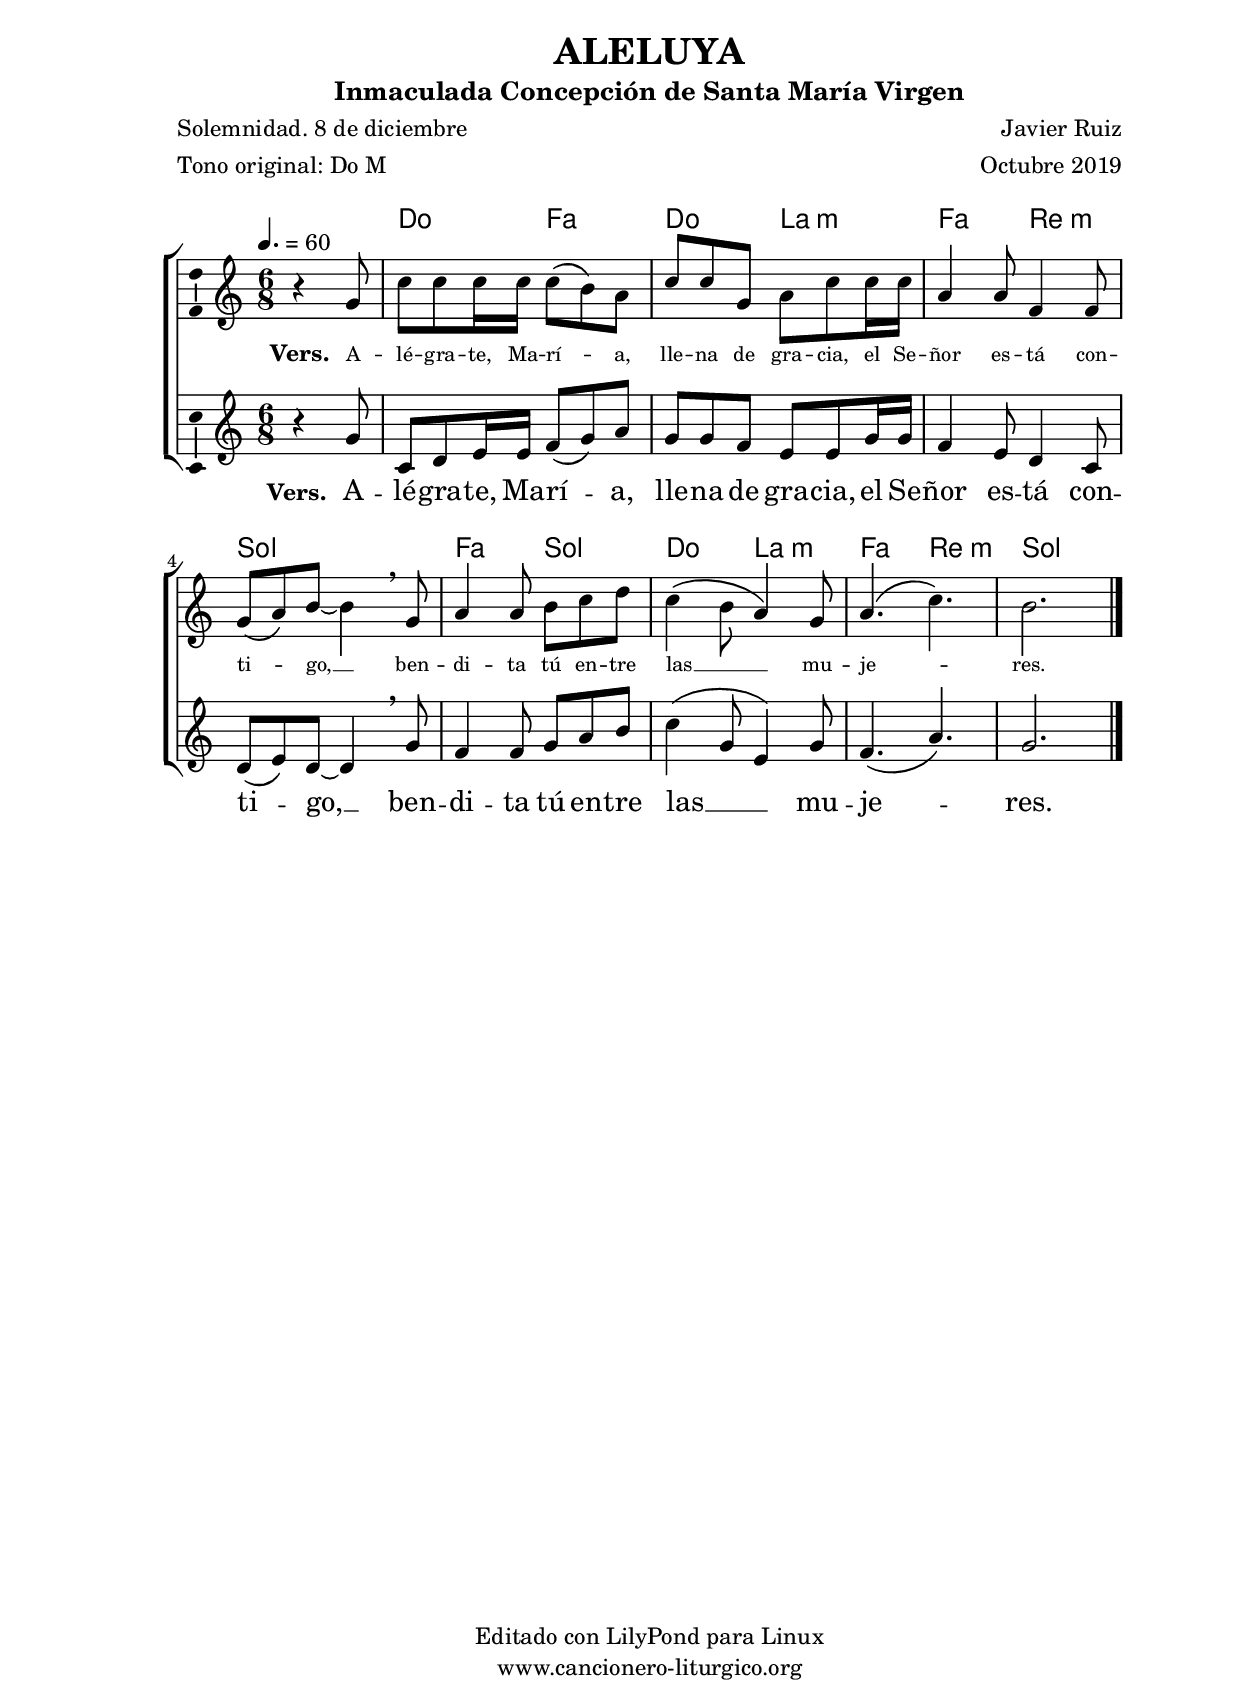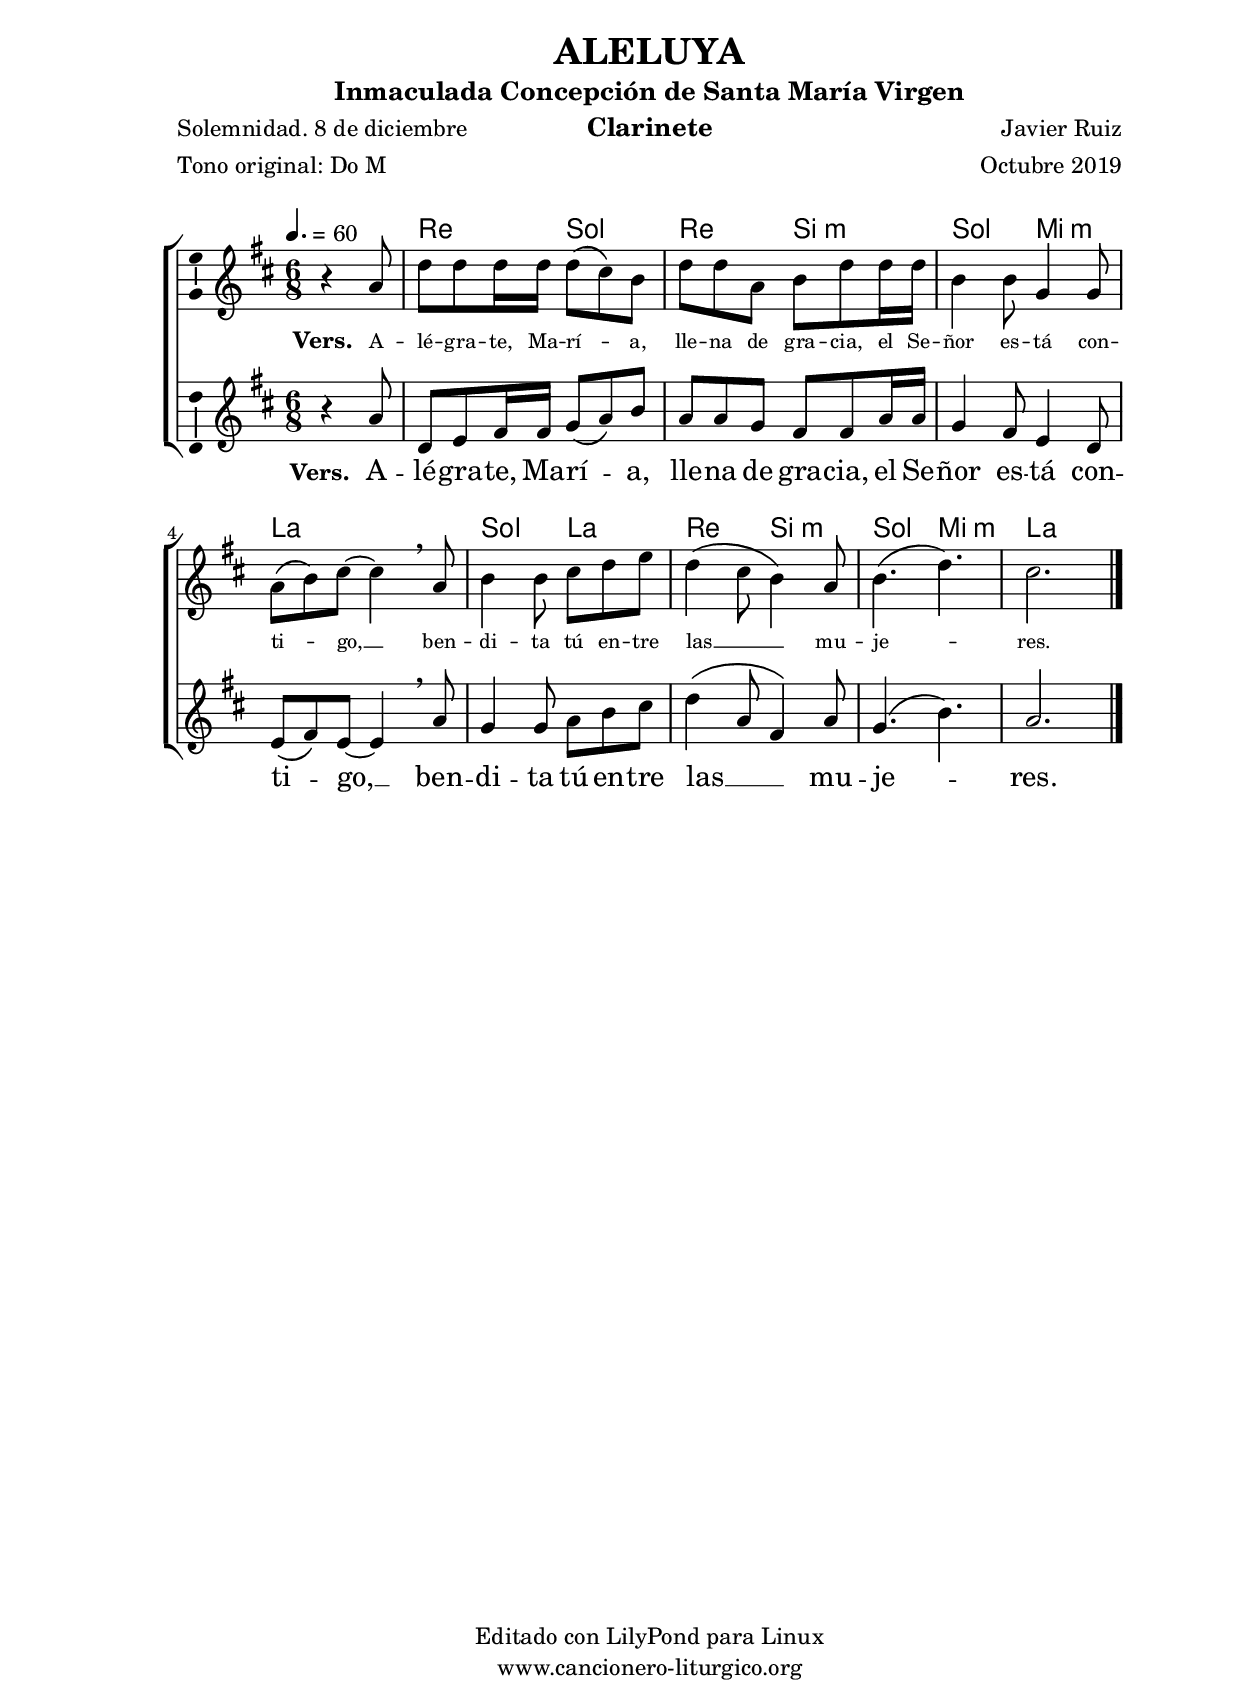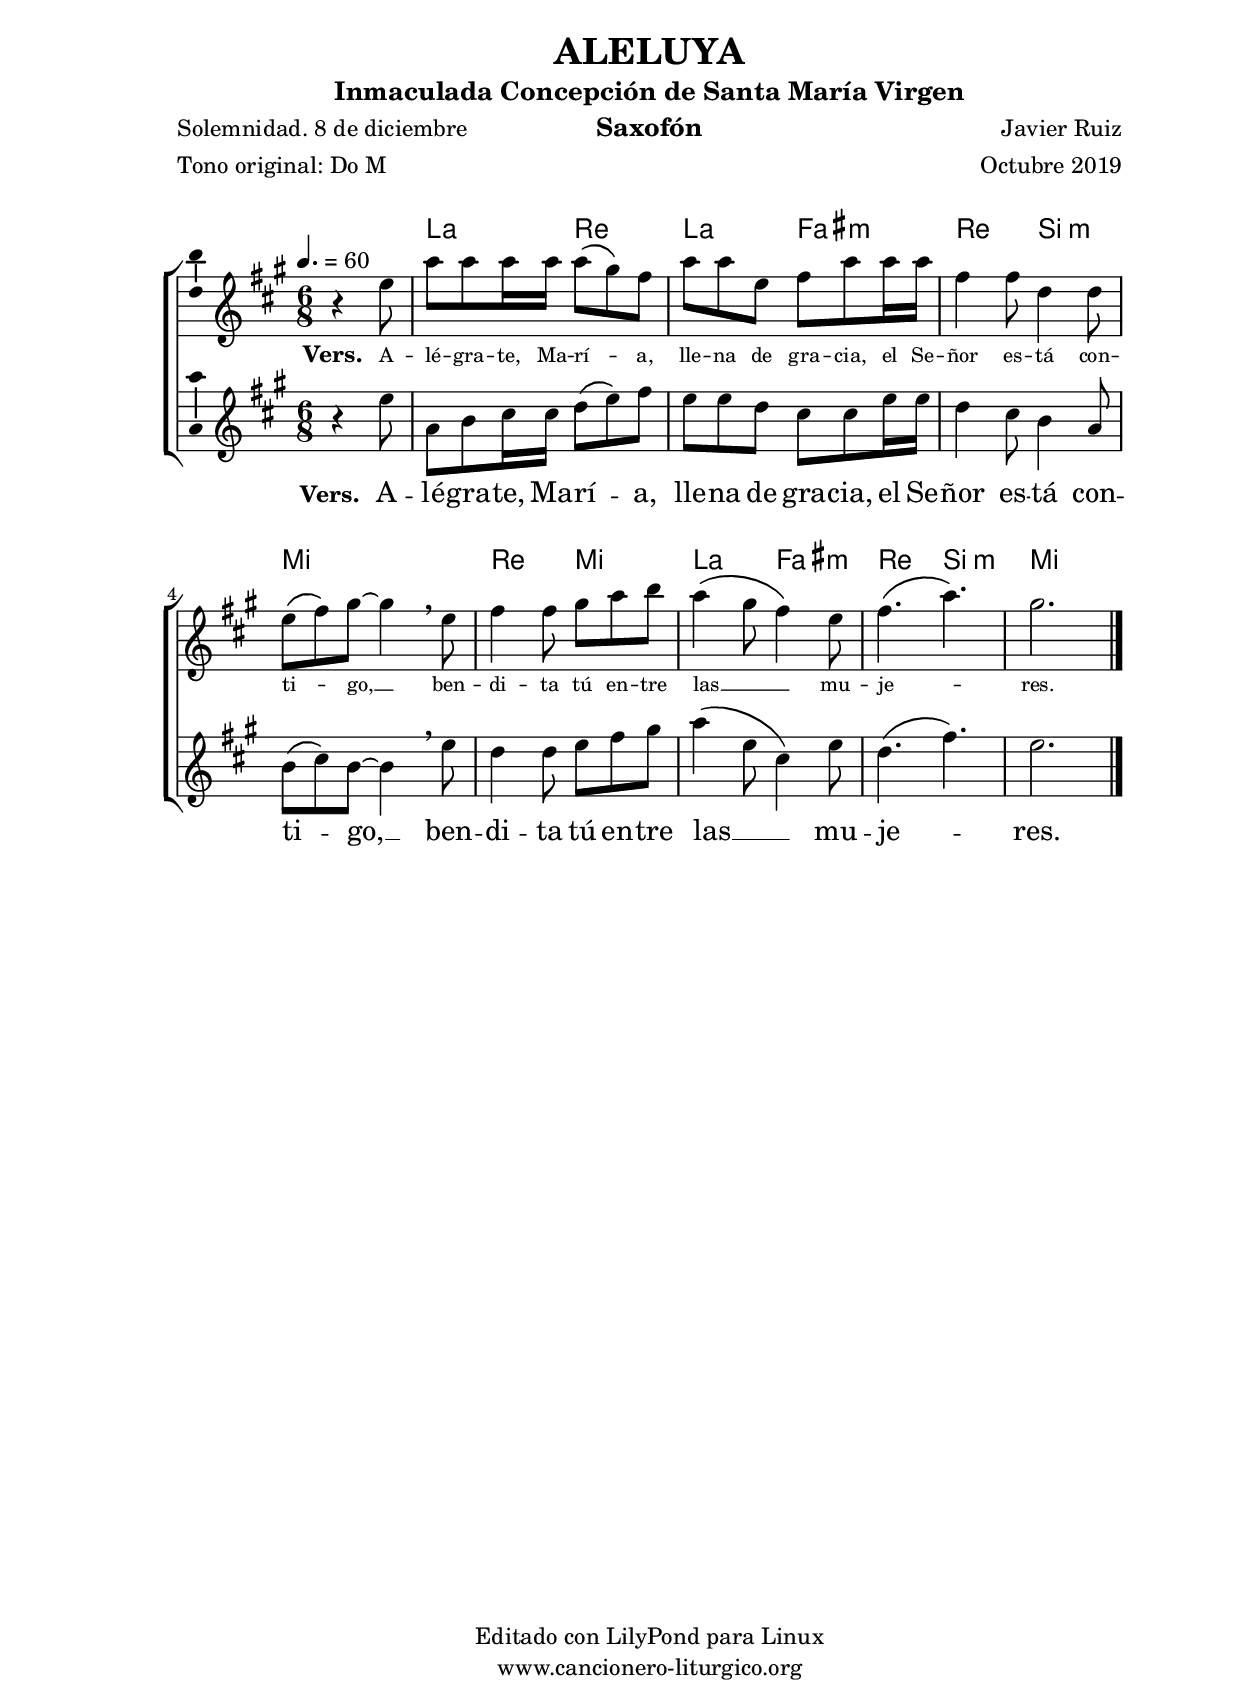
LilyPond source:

%
%para convertir .midi en .wav:
%timidity filename.midi -Ow -o finename.wav
%
%
%Para convertir de .wav a .mp3:
%lame -h -m j filename.wav
%
%
%para escuchar el midi:
%timidity nombrefichero.midi
%


%versión de lilypond para la que se ha escrito esta partitura:
\version "2.16.0"

	%Tamaño papel
	#(set-default-paper-size "a4")
	%Tamaño partitura
	#(set-global-staff-size 20)
	%No responde al pulsar sobre una nota
	#(ly:set-option 'point-and-click #f)

%parámetros del encabezamiento:
\header {
	title = "ALELUYA"
	subtitle = "Inmaculada Concepción de Santa María Virgen"
	composer = "Javier Ruiz"
	poet = "Solemnidad. 8 de diciembre"
	meter = "Tono original: Do M"
	arranger = "Octubre 2019"
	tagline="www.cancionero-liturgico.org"
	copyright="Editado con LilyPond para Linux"
	}

%parámetros asociados al papel:
\paper  {
	oddHeaderMarkup = \markup {\fill-line { \on-the-fly #not-first-page \fromproperty #'header:title \on-the-fly #not-first-page \fromproperty #'header:composer }}
	evenHeaderMarkup = \markup {\fill-line { \fromproperty #'header:composer \fromproperty #'header:title }}
	#(set-paper-size "a4")
	print-page-number = ##f
	first-page-number = 1
	print-first-page-number = ##f
%	head-separation = 3.0 \cm
	top-margin = 1.5 \cm
%	top-margin = 2.0 \cm
%%%	bottom-margin = 0.5\cm
	bottom-margin = 0.2\cm
	left-margin = 3.0 \cm
	line-width = 16.0 \cm 
	indent = 0\mm
	interscoreline = 2.\mm
	between-system-space = 15\mm
%	para que las partituras no llenen la hoja:
	ragged-bottom = ##t
%	idem para la última hoja:
	ragged-last-bottom = ##f
%	para que las partituras llenen el ancho del papel:
	ragged-last = ##f
	after-title-space = 2.5 \cm
%page-count=2
system-count=2

	%Flexible Vertical Spacing
%	markup-markup-spacing =
%	#'((basic-distance . 15) (minimum-distance . 15) (padding . 3))
	markup-system-spacing =
	#'((basic-distance . 15) (minimum-distance . 15) (padding . 3))
	system-system-spacing =
	#'((basic-distance . 15) (minimum-distance . 15) (padding . 3))
	score-system-spacing =
	#'((basic-distance . 15) (minimum-distance . 15) (padding . 5))
%	top-system-spacing = % header
%	#'((basic-distance . 8) (minimum-distance . 0) (padding . 0))
%	top-markup-spacing =
%	#'((basic-distance . 20) (minimum-distance . 20) (padding . 0))
	last-bottom-spacing = % footer
	#'((basic-distance . 5) (minimum-distance . 5) (padding . 0))
%	score-markup-spacing =
%	#'((basic-distance . 16) (minimum-distance . 13) (padding . 0))

	}


%parámetros que afectan a toda la partitura:
global =  {
	%clave de sol (G):
	\clef G
	%armadura:
%	\transpose ees f
	\key c \major
	\tempo 4.=60
	\set Score.tempoHideNote = ##f
	}


acordes = {
	\italianChords
	\chordmode {
%	\transpose ees f
{

s4.
c4. f c a:m f d:m g2. f4. g c a:m f d:m g2.

	}
	}
}


melodiatrompeta = 
%	\transpose ees f
{

	\relative c''{
	\time 6/8

\partial4.
r4.
r2.
e4 d8 c4 b8
c4 c8 a b a
g8 f g~g4.
r2.
e'4 d8 c4 b8
c4 c8 a b c
d2.

}
	\bar "|."
	}


melodiabajo = 
%	\transpose ees f
{

	%clave de fa (F):
	\clef F

	\relative c{
	\time 6/8

\partial4.
r4.
c4 c8 f4 f8
c4 d8 e4 c8
f4 f8 d4 d8
g,4 g8 b d b
f'4 g8 a b a
c8 g e c d e
f4 e8 d4 c8
g2.

}
	\bar "|."
	}





melodiatres = 
%	\transpose ees f
{

	\relative c'{
	\time 6/8

\partial4.
r4 g'8
c8 c c16 c c8 \(b\) a
c8 c g8 a c8 c16 c
a4 a8 f4 f8
g8 \(a\) b8~b4 \breathe g8
a4 a8 b c d
c4 \(b8 a4\) g8
a4. \(c\)
b2.

}

	\bar "|."
	}


melodia = 
%	\transpose ees f
{

	\relative c'{
	\time 6/8

\partial4.
r4 g'8
c,8 d e16 e f8 \(g\) a
g8 g f e e g16 g
f4 e8 d4 c8
d8 \(e\) d8~d4 \breathe g8
f4 f8 g a b
c4 \(g8 e4\) g8
f4. \(a\)
g2.

}

	\bar "|."
	}


texto = \lyricmode {
\set stanza =#"Vers. " A -- lé -- gra -- te, Ma -- rí -- _ a,
lle -- na de gra -- cia,
el Se -- ñor es -- tá con -- ti -- _ go, __
ben -- di -- ta tú en -- tre las __ _ _ mu -- je -- _ res.

	}

textotres = \lyricmode {
\override LyricText #'font-size = #-1
\set stanza =#"Vers. " A -- lé -- gra -- te, Ma -- rí -- _ a,
lle -- na de gra -- cia,
el Se -- ñor es -- tá con -- ti -- _ go, __
ben -- di -- ta tú en -- tre las __ _ _ mu -- je -- _ res.

	}


acordesStaff = \context ChordNames = acordesStaff <<
	\set chordChanges = ##t
	\acordes
	>>

voztrompetaStaff = \context Voice = voztrompetaStaff
<<
	\override Staff.StaffSymbol #'staff-space = #(magstep -0.35)
	\set Staff.midiInstrument = #"trumpet"
	\set Staff.midiMinimumVolume = #0.4
	\set Staff.midiMaximumVolume = #0.6
	\global
	\melodiatrompeta
	>>

voztresStaff = \context Voice = voztresStaff
\with {\consists "Ambitus_engraver"}
<<
%	\override Staff.StaffSymbol #'staff-space = #(magstep -0.35)
	\set Staff.midiInstrument = #"violin"
	\set Staff.midiMinimumVolume = #0.6
	\set Staff.midiMaximumVolume = #0.8
	\global
	\relative c' \melodiatres
	>>

vozStaff = \context Voice = vozStaff
\with {\consists "Ambitus_engraver"}
<<
%	\set Staff.instrumentName = ""
%	\set Staff.shortInstrumentName = ""
%	\set Staff.midiInstrument = #"clarinet"
%	\set Staff.midiInstrument = #"cello"
	\set Staff.midiInstrument = #"flute"
%	\set Staff.midiInstrument = #"electric guitar (jazz)"
%	\set Staff.midiInstrument = #"english horn"
%	\set Staff.midiInstrument = #"violin"
%	\set Staff.midiInstrument = #"glockenspiel"
	\set Staff.midiMinimumVolume = #0.8
	\set Staff.midiMaximumVolume = #1.0
	\global
	\melodia
	>>

vozbajoStaff = \context Voice = vozbajoStaff
<<
	\override Staff.StaffSymbol #'staff-space = #(magstep -0.35)
	\set Staff.midiInstrument = #"english horn"
	\set Staff.midiMinimumVolume = #0.6
	\set Staff.midiMaximumVolume = #0.8
	\global
	\melodiabajo
	>>

textoStaff = \context Lyrics = textoStaff <<
	\lyricsto vozStaff \texto
	>>

textotresStaff = \context Lyrics = textotresStaff <<
	\lyricsto voztresStaff \textotres
	>>


\book {
	\score {
		<<
		\context ChoirStaff {
%			\override StaffGroup.SystemStartBracket #'collapse-height = #1
%			\override Score.SystemStartBar #'collapse-height = #1
			<<
			\acordesStaff
%			\voztrompetaStaff
			\voztresStaff
			\textotresStaff
			\vozStaff
			\textoStaff
%			\vozbajoStaff
			>>
			}
		>>
		\layout {
	    		\context {
				\Lyrics
				\override LyricText #'font-size = #2
				}
	   		 \context {
				\Score
				\override StaffSymbol #'staff-space = #(magstep +3)
				}
			}
		}
	\score {
		\unfoldRepeats
		<<
		\context ChoirStaff {
			<<
			\acordesStaff
			\voztrompetaStaff
			\voztresStaff
			\vozStaff
			\vozbajoStaff
			>>
			}
		>>
		\midi {
	  		\context {
	  			\Score
				tempoWholesPerMinute = #(ly:make-moment 70 4)
				}
			}
		}
	}


%Partitura para clarinete
#(define output-suffix "C")
\book {
	\header{
		instrument = "Clarinete"
		}
	\score {
		<<
		\context ChoirStaff {
%			\override StaffGroup.SystemStartBracket #'collapse-height = #1
%			\override Score.SystemStartBar #'collapse-height = #1
\transpose c d
			<<
			\acordesStaff
%			\voztrompetaStaff
			\voztresStaff
			\textotresStaff
			\vozStaff
			\textoStaff
%			\vozbajoStaff
			>>
			}
		>>
		\layout {
	    		\context {
				\Lyrics
				\override LyricText #'font-size = #2
				}
	   		 \context {
				\Score
				\override StaffSymbol #'staff-space = #(magstep +3)
				}
			}
		}
	}


%Partitura para saxofón
#(define output-suffix "S")
\book {
	\header{
		instrument = "Saxofón"
		}
	\score {
		<<
		\context ChoirStaff {
%			\override StaffGroup.SystemStartBracket #'collapse-height = #1
%			\override Score.SystemStartBar #'collapse-height = #1
\transpose c a
			<<
			\acordesStaff
%			\voztrompetaStaff
			\voztresStaff
			\textotresStaff
			\vozStaff
			\textoStaff
%			\vozbajoStaff
			>>
			}
		>>
		\layout {
	    		\context {
				\Lyrics
				\override LyricText #'font-size = #2
				}
	   		 \context {
				\Score
				\override StaffSymbol #'staff-space = #(magstep +3)
				}
			}
		}
	}


